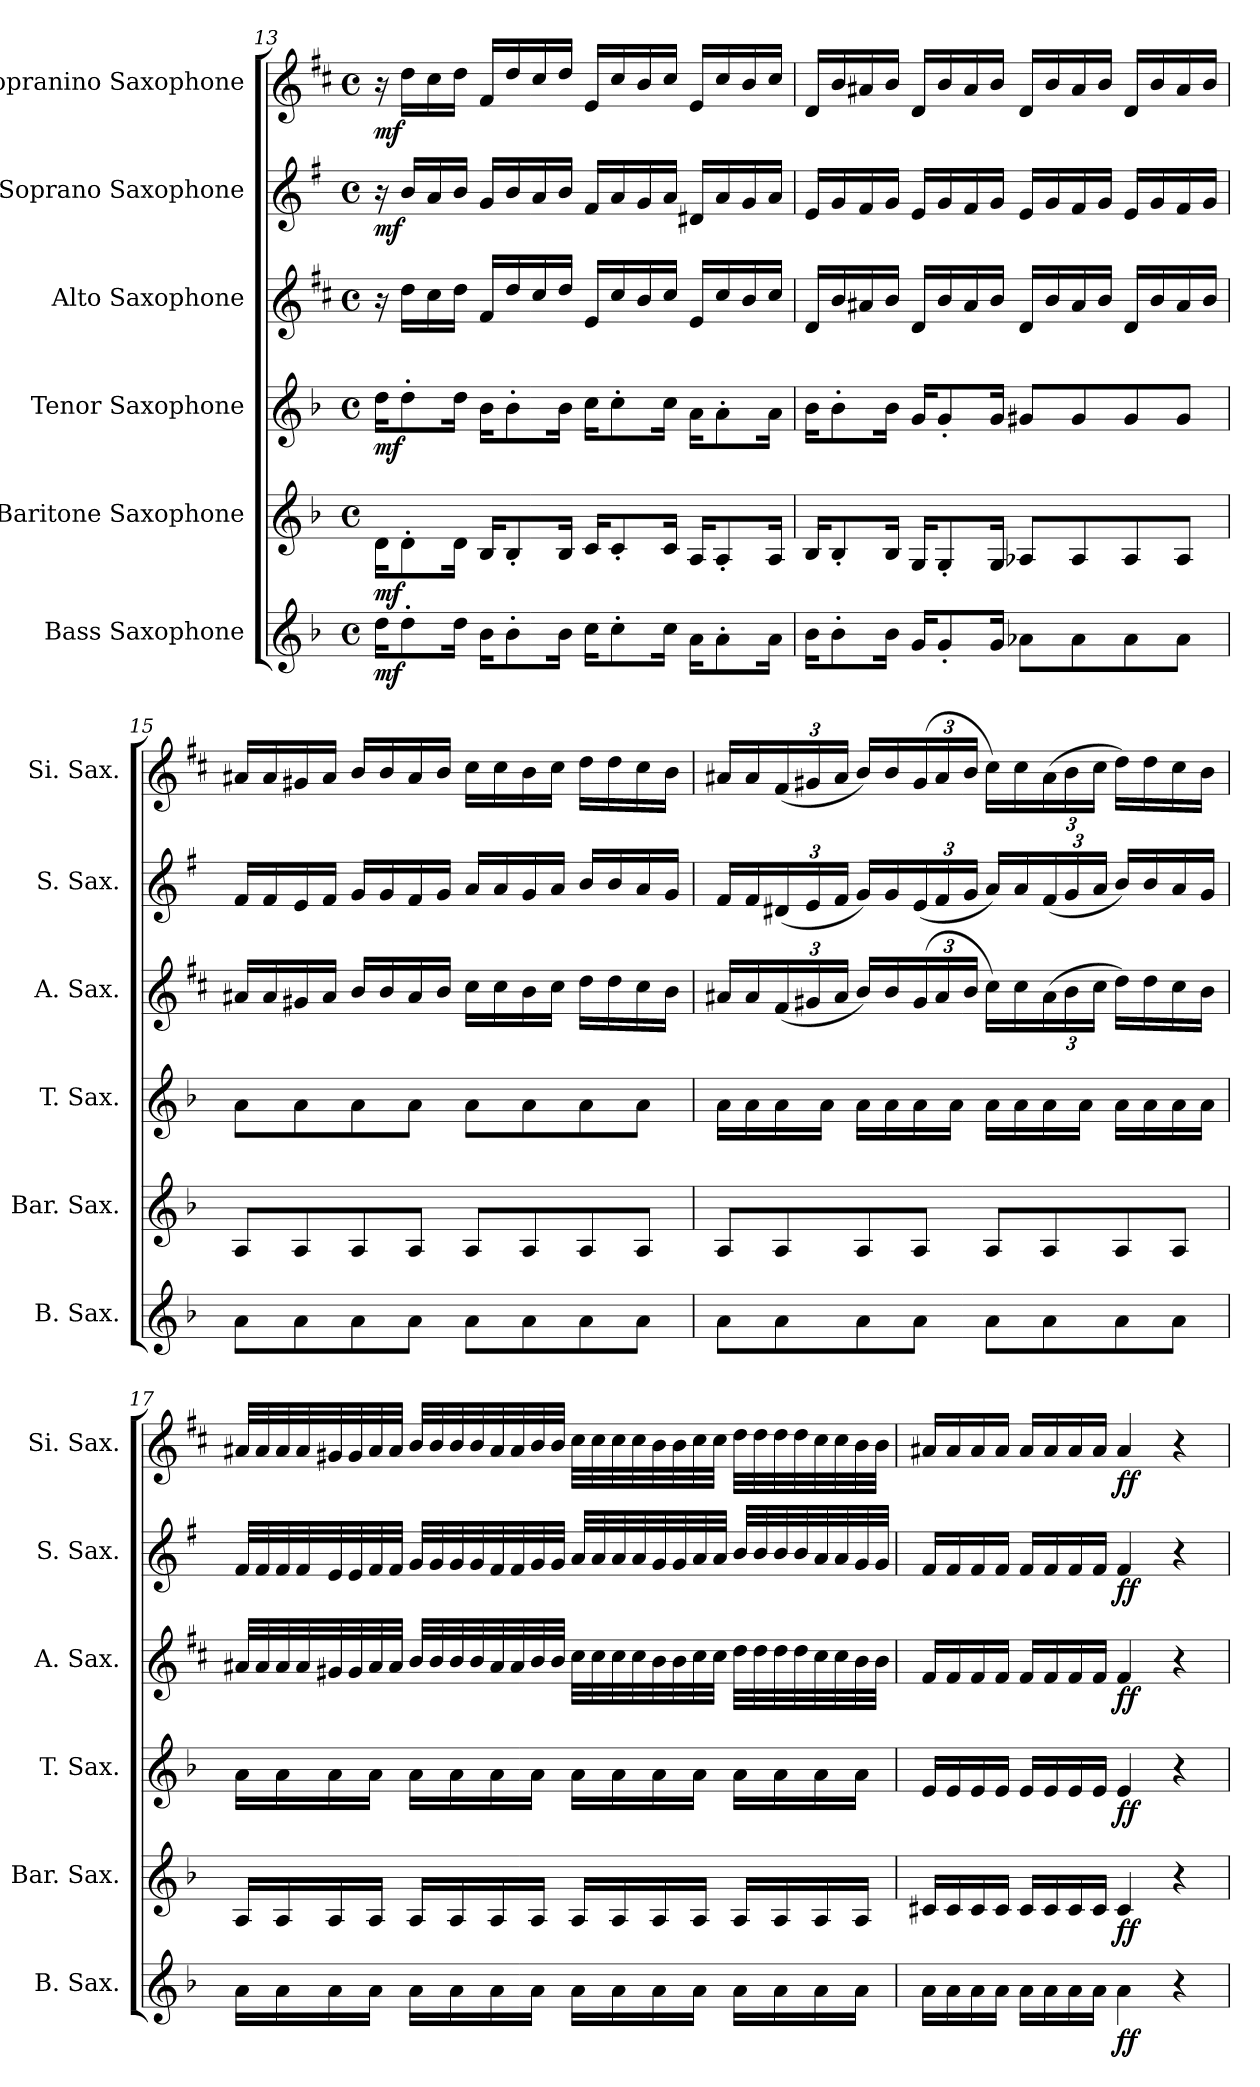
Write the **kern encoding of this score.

**kern	**dynam	**kern	**dynam	**kern	**dynam	**kern	**dynam	**kern	**dynam	**kern	**dynam
*part6	*part6	*part5	*part5	*part4	*part4	*part3	*part3	*part2	*part2	*part1	*part1
*staff6	*staff6	*staff5	*staff5	*staff4	*staff4	*staff3	*staff3	*staff2	*staff2	*staff1	*staff1
*I"Bass Saxophone	*	*I"Baritone Saxophone	*	*I"Tenor Saxophone	*	*I"Alto Saxophone	*	*I"Soprano Saxophone	*	*I"Sopranino Saxophone	*
*I'B. Sax.	*	*I'Bar. Sax.	*	*I'T. Sax.	*	*I'A. Sax.	*	*I'S. Sax.	*	*I'Si. Sax.	*
*clefG2	*	*clefG2	*	*clefG2	*	*clefG2	*	*clefG2	*	*clefG2	*
*ITrd15c26	*	*ITrd12c21	*	*ITrd8c14	*	*ITrd5c9	*	*ITrd1c2	*	*ITrd-2c-3	*
*k[b-]	*	*k[b-]	*	*k[b-]	*	*k[b-]	*	*k[b-]	*	*k[b-]	*
*M4/4	*	*M4/4	*	*M4/4	*	*M4/4	*	*M4/4	*	*M4/4	*
*met(c)	*	*met(c)	*	*met(c)	*	*met(c)	*	*met(c)	*	*met(c)	*
=13	=13	=13	=13	=13	=13	=13	=13	=13	=13	=13	=13
!	!LO:DY:b	!	!LO:DY:b	!	!LO:DY:b	!	!LO:DY:b	!	!	!	!
!	!	!	!	!	!	!	!LO:DY:n=1:b	!	!LO:DY:b	!	!LO:DY:b
16D\KL	mf	16D\KL	mf	16d\KL	mf	16r	mf mf	16r	mf	16r	mf
8D'\	.	8D'\	.	8d'\	.	16f\LL	.	16a/LL	.	16ff\LL	.
.	.	.	.	.	.	16e\	.	16g/	.	16ee\	.
16D\Jk	.	16D\Jk	.	16d\Jk	.	16f\JJ	.	16a/JJ	.	16ff\JJ	.
16BB-\KL	.	16BB-/KL	.	16B-\KL	.	16A/LL	.	16f/LL	.	16a/LL	.
8BB-'\	.	8BB-'/	.	8B-'\	.	16f/	.	16a/	.	16ff/	.
.	.	.	.	.	.	16e/	.	16g/	.	16ee/	.
16BB-\Jk	.	16BB-/Jk	.	16B-\Jk	.	16f/JJ	.	16a/JJ	.	16ff/JJ	.
16C\KL	.	16C/KL	.	16c\KL	.	16G/LL	.	16e/LL	.	16g/LL	.
8C'\	.	8C'/	.	8c'\	.	16e/	.	16g/	.	16ee/	.
.	.	.	.	.	.	16d/	.	16f/	.	16dd/	.
16C\Jk	.	16C/Jk	.	16c\Jk	.	16e/JJ	.	16g/JJ	.	16ee/JJ	.
16AA\KL	.	16AA/KL	.	16A\KL	.	16G/LL	.	16c#X/LL	.	16g/LL	.
8AA'\	.	8AA'/	.	8A'\	.	16e/	.	16g/	.	16ee/	.
.	.	.	.	.	.	16d/	.	16f/	.	16dd/	.
16AA\Jk	.	16AA/Jk	.	16A\Jk	.	16e/JJ	.	16g/JJ	.	16ee/JJ	.
!!LO:LB:g=z
=14	=14	=14	=14	=14	=14	=14	=14	=14	=14	=14	=14
16BB-\KL	.	16BB-/KL	.	16B-\KL	.	16F/LL	.	16d/LL	.	16f/LL	.
8BB-'\	.	8BB-'/	.	8B-'\	.	16d/	.	16f/	.	16dd/	.
.	.	.	.	.	.	16c#X/	.	16e/	.	16cc#X/	.
16BB-\Jk	.	16BB-/Jk	.	16B-\Jk	.	16d/JJ	.	16f/JJ	.	16dd/JJ	.
16GG/KL	.	16GG/KL	.	16G/KL	.	16F/LL	.	16d/LL	.	16f/LL	.
8GG'/	.	8GG'/	.	8G'/	.	16d/	.	16f/	.	16dd/	.
.	.	.	.	.	.	16c#/	.	16e/	.	16cc#/	.
16GG/Jk	.	16GG/Jk	.	16G/Jk	.	16d/JJ	.	16f/JJ	.	16dd/JJ	.
8AA-X\L	.	8AA-X/L	.	8G#X/L	.	16F/LL	.	16d/LL	.	16f/LL	.
.	.	.	.	.	.	16d/	.	16f/	.	16dd/	.
8AA-\	.	8AA-/	.	8G#/	.	16c#/	.	16e/	.	16cc#/	.
.	.	.	.	.	.	16d/JJ	.	16f/JJ	.	16dd/JJ	.
8AA-\	.	8AA-/	.	8G#/	.	16F/LL	.	16d/LL	.	16f/LL	.
.	.	.	.	.	.	16d/	.	16f/	.	16dd/	.
8AA-\J	.	8AA-/J	.	8G#/J	.	16c#/	.	16e/	.	16cc#/	.
.	.	.	.	.	.	16d/JJ	.	16f/JJ	.	16dd/JJ	.
=15	=15	=15	=15	=15	=15	=15	=15	=15	=15	=15	=15
8AA\L	.	8AA/L	.	8A\L	.	16c#X/LL	.	16e/LL	.	16cc#X/LL	.
.	.	.	.	.	.	16c#/	.	16e/	.	16cc#/	.
8AA\	.	8AA/	.	8A\	.	16Bn/	.	16d/	.	16bn/	.
.	.	.	.	.	.	16c#/JJ	.	16e/JJ	.	16cc#/JJ	.
8AA\	.	8AA/	.	8A\	.	16d/LL	.	16f/LL	.	16dd/LL	.
.	.	.	.	.	.	16d/	.	16f/	.	16dd/	.
8AA\J	.	8AA/J	.	8A\J	.	16c#/	.	16e/	.	16cc#/	.
.	.	.	.	.	.	16d/JJ	.	16f/JJ	.	16dd/JJ	.
8AA\L	.	8AA/L	.	8A\L	.	16e\LL	.	16g/LL	.	16ee\LL	.
.	.	.	.	.	.	16e\	.	16g/	.	16ee\	.
8AA\	.	8AA/	.	8A\	.	16d\	.	16f/	.	16dd\	.
.	.	.	.	.	.	16e\JJ	.	16g/JJ	.	16ee\JJ	.
8AA\	.	8AA/	.	8A\	.	16f\LL	.	16a/LL	.	16ff\LL	.
.	.	.	.	.	.	16f\	.	16a/	.	16ff\	.
8AA\J	.	8AA/J	.	8A\J	.	16e\	.	16g/	.	16ee\	.
.	.	.	.	.	.	16d\JJ	.	16f/JJ	.	16dd\JJ	.
!!LO:PB:g=z
=16	=16	=16	=16	=16	=16	=16	=16	=16	=16	=16	=16
8AA\L	.	8AA/L	.	16A\LL	.	16c#X/LL	.	16e/LL	.	16cc#X/LL	.
.	.	.	.	16A\	.	16c#/	.	16e/	.	16cc#/	.
*	*	*	*	*	*	*Xbrackettup	*	*Xbrackettup	*	*Xbrackettup	*
8AA\	.	8AA/	.	16A\	.	(24A/	.	(24c#X/	.	(24a/	.
.	.	.	.	.	.	24Bn/	.	24d/	.	24bn/	.
.	.	.	.	16A\JJ	.	.	.	.	.	.	.
.	.	.	.	.	.	24c#/JJ	.	24e/JJ	.	24cc#/JJ	.
8AA\	.	8AA/	.	16A\LL	.	16d/LL)	.	16f/LL)	.	16dd/LL)	.
.	.	.	.	16A\	.	16d/	.	16f/	.	16dd/	.
8AA\J	.	8AA/J	.	16A\	.	(24B/	.	(24d/	.	(24b/	.
.	.	.	.	.	.	24c#/	.	24e/	.	24cc#/	.
.	.	.	.	16A\JJ	.	.	.	.	.	.	.
.	.	.	.	.	.	24d/JJ	.	24f/JJ	.	24dd/JJ	.
8AA\L	.	8AA/L	.	16A\LL	.	16e\LL)	.	16g/LL)	.	16ee\LL)	.
.	.	.	.	16A\	.	16e\	.	16g/	.	16ee\	.
8AA\	.	8AA/	.	16A\	.	(24c#\	.	(24e/	.	(24cc#\	.
.	.	.	.	.	.	24d\	.	24f/	.	24dd\	.
.	.	.	.	16A\JJ	.	.	.	.	.	.	.
.	.	.	.	.	.	24e\JJ	.	24g/JJ	.	24ee\JJ	.
8AA\	.	8AA/	.	16A\LL	.	16f\LL)	.	16a/LL)	.	16ff\LL)	.
.	.	.	.	16A\	.	16f\	.	16a/	.	16ff\	.
8AA\J	.	8AA/J	.	16A\	.	16e\	.	16g/	.	16ee\	.
.	.	.	.	16A\JJ	.	16d\JJ	.	16f/JJ	.	16dd\JJ	.
!!LO:LB:g=z
=17	=17	=17	=17	=17	=17	=17	=17	=17	=17	=17	=17
16AA\LL	.	16AA/LL	.	16A\LL	.	32c#X/LLL	.	32e/LLL	.	32cc#X/LLL	.
.	.	.	.	.	.	32c#/	.	32e/	.	32cc#/	.
16AA\	.	16AA/	.	16A\	.	32c#/	.	32e/	.	32cc#/	.
.	.	.	.	.	.	32c#/	.	32e/	.	32cc#/	.
16AA\	.	16AA/	.	16A\	.	32Bn/	.	32d/	.	32bn/	.
.	.	.	.	.	.	32B/	.	32d/	.	32b/	.
16AA\JJ	.	16AA/JJ	.	16A\JJ	.	32c#/	.	32e/	.	32cc#/	.
.	.	.	.	.	.	32c#/JJJ	.	32e/JJJ	.	32cc#/JJJ	.
16AA\LL	.	16AA/LL	.	16A\LL	.	32d/LLL	.	32f/LLL	.	32dd/LLL	.
.	.	.	.	.	.	32d/	.	32f/	.	32dd/	.
16AA\	.	16AA/	.	16A\	.	32d/	.	32f/	.	32dd/	.
.	.	.	.	.	.	32d/	.	32f/	.	32dd/	.
16AA\	.	16AA/	.	16A\	.	32c#/	.	32e/	.	32cc#/	.
.	.	.	.	.	.	32c#/	.	32e/	.	32cc#/	.
16AA\JJ	.	16AA/JJ	.	16A\JJ	.	32d/	.	32f/	.	32dd/	.
.	.	.	.	.	.	32d/JJJ	.	32f/JJJ	.	32dd/JJJ	.
16AA\LL	.	16AA/LL	.	16A\LL	.	32e\LLL	.	32g/LLL	.	32ee\LLL	.
.	.	.	.	.	.	32e\	.	32g/	.	32ee\	.
16AA\	.	16AA/	.	16A\	.	32e\	.	32g/	.	32ee\	.
.	.	.	.	.	.	32e\	.	32g/	.	32ee\	.
16AA\	.	16AA/	.	16A\	.	32d\	.	32f/	.	32dd\	.
.	.	.	.	.	.	32d\	.	32f/	.	32dd\	.
16AA\JJ	.	16AA/JJ	.	16A\JJ	.	32e\	.	32g/	.	32ee\	.
.	.	.	.	.	.	32e\JJJ	.	32g/JJJ	.	32ee\JJJ	.
16AA\LL	.	16AA/LL	.	16A\LL	.	32f\LLL	.	32a/LLL	.	32ff\LLL	.
.	.	.	.	.	.	32f\	.	32a/	.	32ff\	.
16AA\	.	16AA/	.	16A\	.	32f\	.	32a/	.	32ff\	.
.	.	.	.	.	.	32f\	.	32a/	.	32ff\	.
16AA\	.	16AA/	.	16A\	.	32e\	.	32g/	.	32ee\	.
.	.	.	.	.	.	32e\	.	32g/	.	32ee\	.
16AA\JJ	.	16AA/JJ	.	16A\JJ	.	32d\	.	32f/	.	32dd\	.
.	.	.	.	.	.	32d\JJJ	.	32f/JJJ	.	32dd\JJJ	.
=18	=18	=18	=18	=18	=18	=18	=18	=18	=18	=18	=18
16AA\LL	.	16C#X/LL	.	16E/LL	.	16A/LL	.	16e/LL	.	16cc#X/LL	.
16AA\	.	16C#/	.	16E/	.	16A/	.	16e/	.	16cc#/	.
16AA\	.	16C#/	.	16E/	.	16A/	.	16e/	.	16cc#/	.
16AA\JJ	.	16C#/JJ	.	16E/JJ	.	16A/JJ	.	16e/JJ	.	16cc#/JJ	.
16AA\LL	.	16C#/LL	.	16E/LL	.	16A/LL	.	16e/LL	.	16cc#/LL	.
16AA\	.	16C#/	.	16E/	.	16A/	.	16e/	.	16cc#/	.
16AA\	.	16C#/	.	16E/	.	16A/	.	16e/	.	16cc#/	.
16AA\JJ	.	16C#/JJ	.	16E/JJ	.	16A/JJ	.	16e/JJ	.	16cc#/JJ	.
!	!LO:DY:b	!	!LO:DY:b	!	!LO:DY:b	!	!LO:DY:b	!	!LO:DY:b	!	!LO:DY:b
4AA\	ff	4C#/	ff	4E/	ff	4A/	ff	4e/	ff	4cc#/	ff
4r	.	4r	.	4r	.	4r	.	4r	.	4r	.
=	=	=	=	=	=	=	=	=	=	=	=
*-	*-	*-	*-	*-	*-	*-	*-	*-	*-	*-	*-
